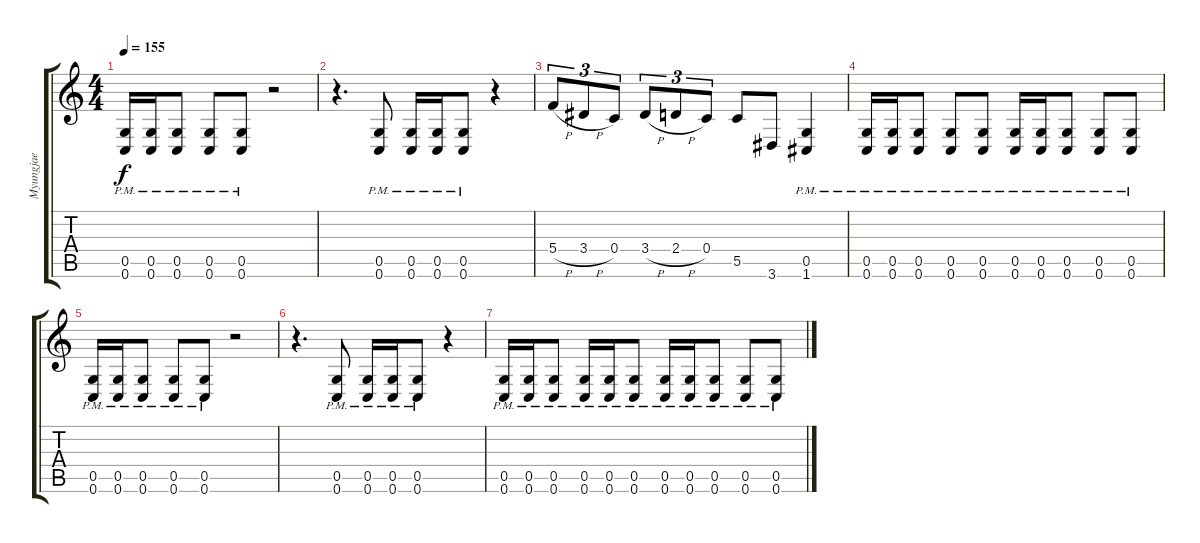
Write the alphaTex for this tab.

\track ("Myungjae" "Myungjae") {instrument distortionguitar}
\staff {score tabs}
\tuning (D4 A3 F3 C3 G2 C2) {hide}
\ts (4 4)
\tempo 155
\clef g2
\ks c
(0.5{pm} 0.6{pm}).16{dy f} (0.5{pm} 0.6{pm}).16 (0.5{pm} 0.6{pm}).8 (0.5{pm} 0.6{pm}).8 (0.5{pm} 0.6{pm}).8 r.2 |
r.4{d} (0.5{pm} 0.6{pm}).8 (0.5{pm} 0.6{pm}).16 (0.5{pm} 0.6{pm}).16 (0.5{pm} 0.6{pm}).8 r.4 |
5.4{h}.8{tu (3 2)} 3.4{h}.8{tu (3 2)} 0.4.8{tu (3 2)} 3.4{h}.8{tu (3 2)} 2.4{h}.8{tu (3 2)} 0.4.8{tu (3 2)} 5.5.8 3.6.8 (0.5{pm} 1.6{pm}).4 |
(0.5{pm} 0.6{pm}).16 (0.5{pm} 0.6{pm}).16 (0.5{pm} 0.6{pm}).8 (0.5{pm} 0.6{pm}).8 (0.5{pm} 0.6{pm}).8 (0.5{pm} 0.6{pm}).16 (0.5{pm} 0.6{pm}).16 (0.5{pm} 0.6{pm}).8 (0.5{pm} 0.6{pm}).8 (0.5{pm} 0.6{pm}).8 |
(0.5{pm} 0.6{pm}).16 (0.5{pm} 0.6{pm}).16 (0.5{pm} 0.6{pm}).8 (0.5{pm} 0.6{pm}).8 (0.5{pm} 0.6{pm}).8 r.2 |
r.4{d} (0.5{pm} 0.6{pm}).8 (0.5{pm} 0.6{pm}).16 (0.5{pm} 0.6{pm}).16 (0.5{pm} 0.6{pm}).8 r.4 |
(0.5{pm} 0.6{pm}).16 (0.5{pm} 0.6{pm}).16 (0.5{pm} 0.6{pm}).8 (0.5{pm} 0.6{pm}).16 (0.5{pm} 0.6{pm}).16 (0.5{pm} 0.6{pm}).8 (0.5{pm} 0.6{pm}).16 (0.5{pm} 0.6{pm}).16 (0.5{pm} 0.6{pm}).8 (0.5{pm} 0.6{pm}).8 (0.5{pm} 0.6{pm}).8
